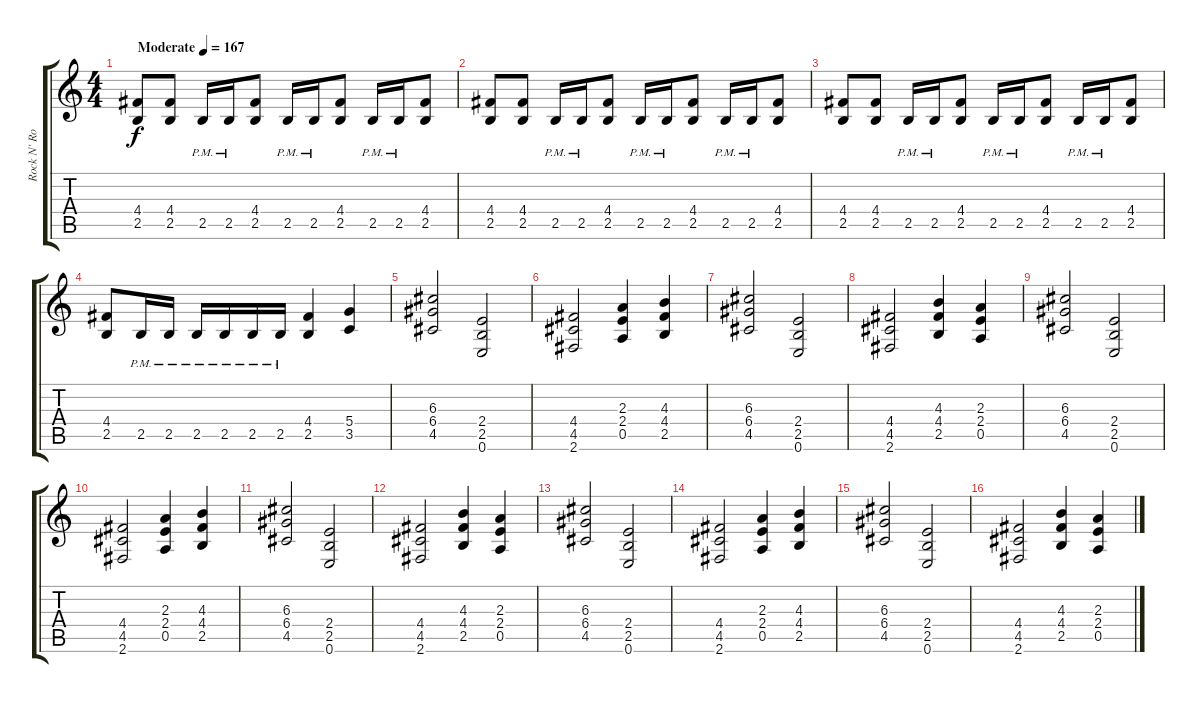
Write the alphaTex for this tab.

\track ("Rock N' Rolf" "Rock N' Ro") {instrument distortionguitar}
\staff {score tabs}
\tuning (E4 B3 G3 D3 A2 E2) {hide}
\ts (4 4)
\tempo (167 "Moderate")
\clef g2
\ks c
(4.4 2.5).8{dy f instrument distortionguitar} (4.4 2.5).8 2.5{pm}.16 2.5{pm}.16 (4.4 2.5).8 2.5{pm}.16 2.5{pm}.16 (4.4 2.5).8 2.5{pm}.16 2.5{pm}.16 (4.4 2.5).8 |
(4.4 2.5).8 (4.4 2.5).8 2.5{pm}.16 2.5{pm}.16 (4.4 2.5).8 2.5{pm}.16 2.5{pm}.16 (4.4 2.5).8 2.5{pm}.16 2.5{pm}.16 (4.4 2.5).8 |
(4.4 2.5).8 (4.4 2.5).8 2.5{pm}.16 2.5{pm}.16 (4.4 2.5).8 2.5{pm}.16 2.5{pm}.16 (4.4 2.5).8 2.5{pm}.16 2.5{pm}.16 (4.4 2.5).8 |
(4.4 2.5).8 2.5{pm}.16 2.5{pm}.16 2.5{pm}.16 2.5{pm}.16 2.5{pm}.16 2.5{pm}.16 (4.4 2.5).4 (5.4 3.5).4 |
(6.3 6.4 4.5).2 (2.4 2.5 0.6).2 |
(4.4 4.5 2.6).2 (2.3 2.4 0.5).4 (4.3 4.4 2.5).4 |
(6.3 6.4 4.5).2 (2.4 2.5 0.6).2 |
(4.4 4.5 2.6).2 (4.3 4.4 2.5).4 (2.3 2.4 0.5).4 |
(6.3 6.4 4.5).2 (2.4 2.5 0.6).2 |
(4.4 4.5 2.6).2 (2.3 2.4 0.5).4 (4.3 4.4 2.5).4 |
(6.3 6.4 4.5).2 (2.4 2.5 0.6).2 |
(4.4 4.5 2.6).2 (4.3 4.4 2.5).4 (2.3 2.4 0.5).4 |
(6.3 6.4 4.5).2 (2.4 2.5 0.6).2 |
(4.4 4.5 2.6).2 (2.3 2.4 0.5).4 (4.3 4.4 2.5).4 |
(6.3 6.4 4.5).2 (2.4 2.5 0.6).2 |
(4.4 4.5 2.6).2 (4.3 4.4 2.5).4 (2.3 2.4 0.5).4
